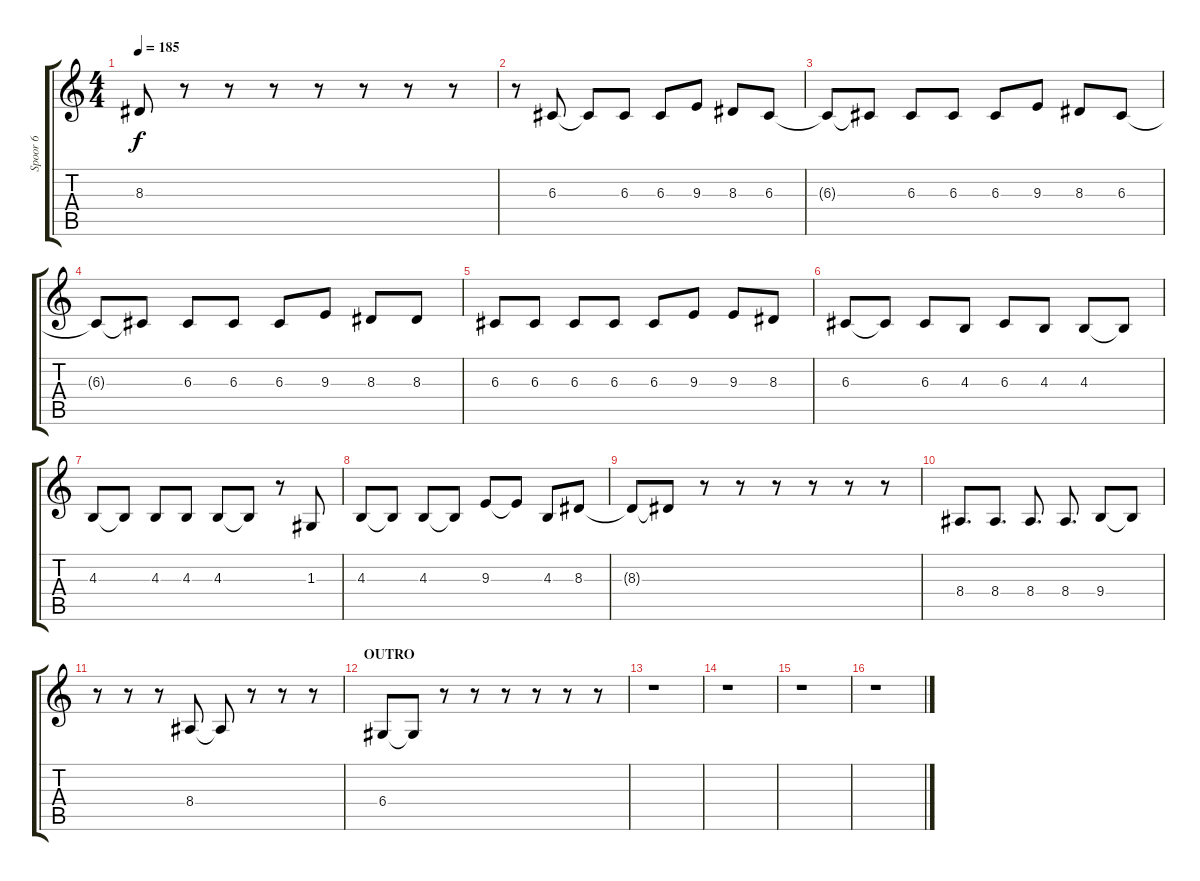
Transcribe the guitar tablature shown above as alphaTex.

\track ("Spoor 6" "Spoor 6") {instrument altosax}
\staff {score tabs}
\tuning (E4 B3 G3 D3 A2 E2) {hide}
\ts (4 4)
\tempo 185
\clef g2
\ks c
8.3{t}.8{dy f} r.8 r.8 r.8 r.8 r.8 r.8 r.8 |
r.8 6.3.8 6.3{t}.8 6.3.8 6.3.8 9.3.8 8.3.8 6.3.8 |
6.3{t}.8 6.3{t}.8 6.3.8 6.3.8 6.3.8 9.3.8 8.3.8 6.3.8 |
6.3{t}.8 6.3{t}.8 6.3.8 6.3.8 6.3.8 9.3.8 8.3.8 8.3.8 |
6.3.8 6.3.8 6.3.8 6.3.8 6.3.8 9.3.8 9.3.8 8.3.8 |
6.3.8 6.3{t}.8 6.3.8 4.3.8 6.3.8 4.3.8 4.3.8 4.3{t}.8 |
4.3.8 4.3{t}.8 4.3.8 4.3.8 4.3.8 4.3{t}.8 r.8 1.3.8 |
4.3.8 4.3{t}.8 4.3.8 4.3{t}.8 9.3.8 9.3{t}.8 4.3.8 8.3.8 |
8.3{t}.8 8.3{t}.8 r.8 r.8 r.8 r.8 r.8 r.8 |
8.4.8{d} 8.4.8{d} 8.4.8{d} 8.4.8{d} 9.4.8 9.4{t}.8 |
r.8 r.8 r.8 8.4.8 8.4{t}.8 r.8 r.8 r.8 |
\section ("" "OUTRO")
6.4.8 6.4{t}.8 r.8 r.8 r.8 r.8 r.8 r.8 |
r.1 |
r.1 |
r.1 |
r.1
